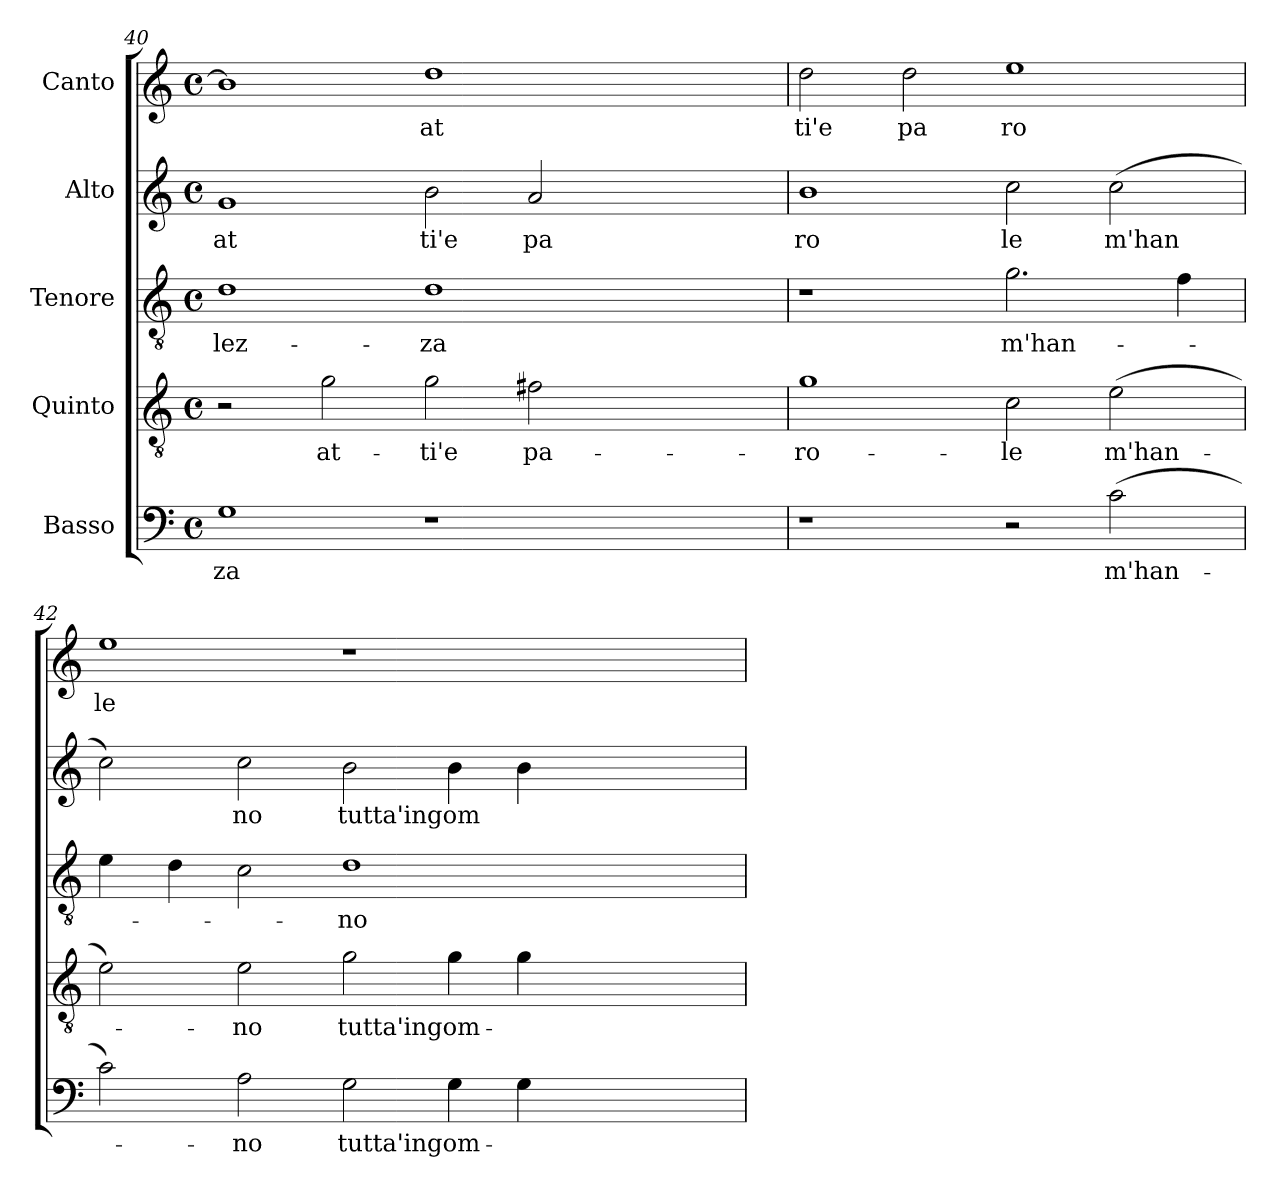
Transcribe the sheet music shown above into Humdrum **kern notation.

**kern	**text	**kern	**text	**kern	**text	**kern	**text	**kern	**text
*part5	*part5	*part4	*part4	*part3	*part3	*part2	*part2	*part1	*part1
*staff5	*staff5	*staff4	*staff4	*staff3	*staff3	*staff2	*staff2	*staff1	*staff1
*I"Basso	*	*I"Quinto	*	*I"Tenore	*	*I"Alto	*	*I"Canto	*
*clefF4	*	*clefGv2	*	*clefGv2	*	*clefG2	*	*clefG2	*
*M4/4	*	*M4/4	*	*M4/4	*	*M4/4	*	*M4/4	*
*met(c)	*	*met(c)	*	*met(c)	*	*met(c)	*	*met(c)	*
=40	=40	=40	=40	=40	=40	=40	=40	=40	=40
!	!LO:LY:b:cj	!	!	!	!LO:LY:b:cj	!	!LO:LY:b:cj	!	!
1G	-za	2r	.	1d	-lez-	1g	at	1b]	.
!	!	!	!LO:LY:b:cj	!	!	!	!	!	!
.	.	2g\	at-	.	.	.	.	.	.
!LO:N:vis=1	!	!	!LO:LY:b:cj	!	!LO:LY:b:cj	!	!LO:LY:b:cj	!	!LO:LY:b:cj
0r	.	2g\	-ti'e	1d	-za	2b\	ti'e	1dd	at
!	!	!	!LO:LY:b:cj	!	!	!	!LO:LY:b:cj	!	!
.	.	2f#X\	pa-	.	.	2a/	pa	.	.
.	.	1ryy	.	1ryy	.	1ryy	.	1ryy	.
=41	=41	=41	=41	=41	=41	=41	=41	=41	=41
!	!	!	!LO:LY:b:cj	!	!	!	!LO:LY:b:cj	!	!LO:LY:b:cj
1r	.	1g	-ro-	1r	.	1b	ro	2dd\	ti'e
!	!	!	!	!	!	!	!	!	!LO:LY:b:cj
.	.	.	.	.	.	.	.	2dd\	pa
!	!	!	!LO:LY:b:cj	!	!LO:LY:b	!	!LO:LY:b:cj	!	!LO:LY:b:cj
2r	.	2c\	-le	2.g\	m'han-	2cc\	le	1ee	ro
!	!LO:LY:b	!	!LO:LY:b	!	!	!	!LO:LY:b	!	!
(>2c\	m'han-	(>2e\	m'han-	.	.	(>2cc\	m'han	.	.
.	.	.	.	4f\	.	.	.	.	.
=42	=42	=42	=42	=42	=42	=42	=42	=42	=42
!	!	!	!	!	!	!	!	!	!LO:LY:b:cj
2c\)	.	2e\)	.	4e\	.	2cc\)	.	1ee	le
.	.	.	.	4d\	.	.	.	.	.
!	!LO:LY:b:cj	!	!LO:LY:b:cj	!	!	!	!LO:LY:b:cj	!	!
2A\	-no	2e\	-no	2c\	.	2cc\	no	.	.
!	!LO:LY:b	!	!LO:LY:b	!	!LO:LY:b:cj	!	!LO:LY:b	!LO:N:vis=1	!
2G\	tutta'ingom-	2g\	tutta'ingom-	1d	-no	2b\	tutta'ingom	0r	.
4G\	.	4g\	.	.	.	4b\	.	.	.
4G\	.	4g\	.	.	.	4b\	.	.	.
1ryy	.	1ryy	.	1ryy	.	1ryy	.	.	.
=	=	=	=	=	=	=	=	=	=
*-	*-	*-	*-	*-	*-	*-	*-	*-	*-
